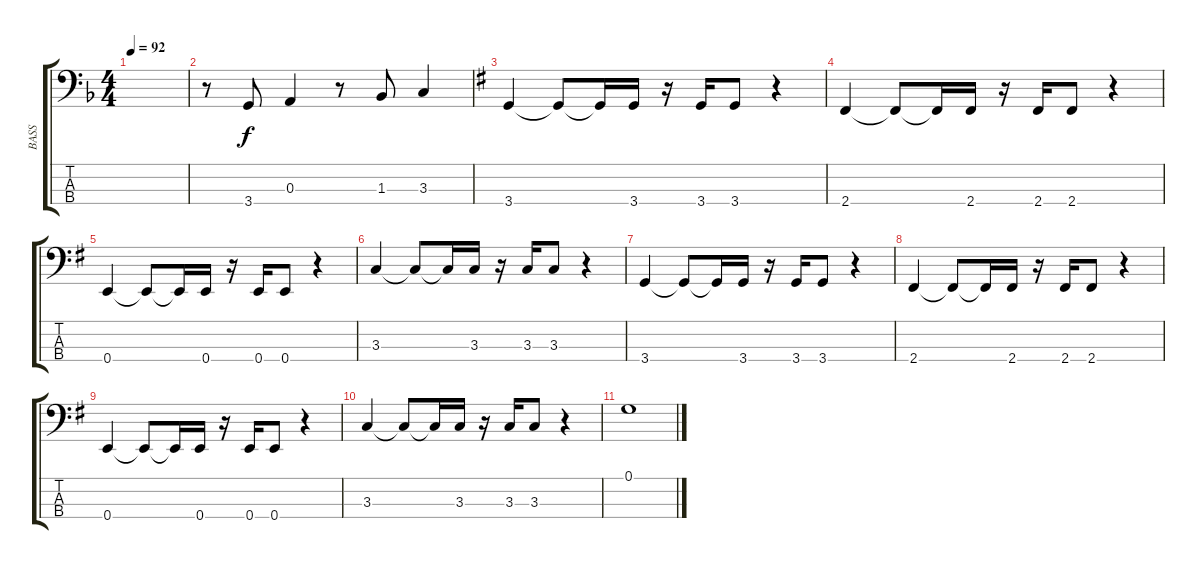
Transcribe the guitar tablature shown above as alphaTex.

\track ("BASS" "BASS") {instrument electricbassfinger}
\staff {score tabs}
\tuning (G2 D2 A1 E1) {hide}
\ts (4 4)
\tempo 92
\clef f4
\ks f
|
r.8 3.4.8 0.3.4 r.8 1.3.8 3.3.4 |
\ks g
3.4.4 3.4{t}.8 3.4{t}.16 3.4.16 r.16 3.4.16 3.4.8 r.4 |
2.4.4 2.4{t}.8 2.4{t}.16 2.4.16 r.16 2.4.16 2.4.8 r.4 |
0.4.4 0.4{t}.8 0.4{t}.16 0.4.16 r.16 0.4.16 0.4.8 r.4 |
3.3.4 3.3{t}.8 3.3{t}.16 3.3.16 r.16 3.3.16 3.3.8 r.4 |
3.4.4 3.4{t}.8 3.4{t}.16 3.4.16 r.16 3.4.16 3.4.8 r.4 |
2.4.4 2.4{t}.8 2.4{t}.16 2.4.16 r.16 2.4.16 2.4.8 r.4 |
0.4.4 0.4{t}.8 0.4{t}.16 0.4.16 r.16 0.4.16 0.4.8 r.4 |
3.3.4 3.3{t}.8 3.3{t}.16 3.3.16 r.16 3.3.16 3.3.8 r.4 |
0.1.1
